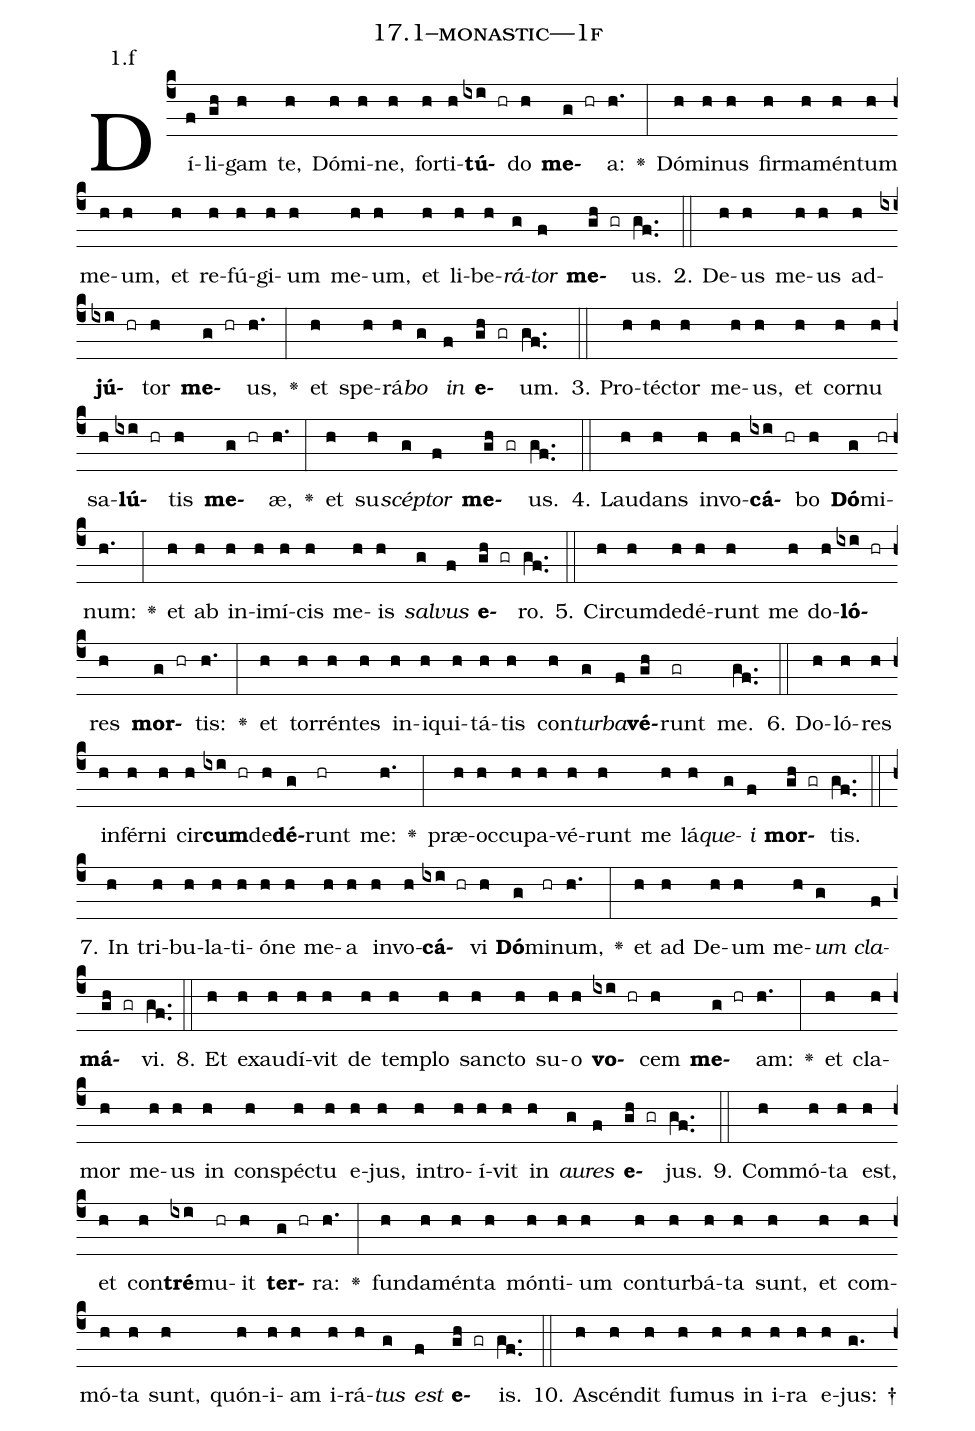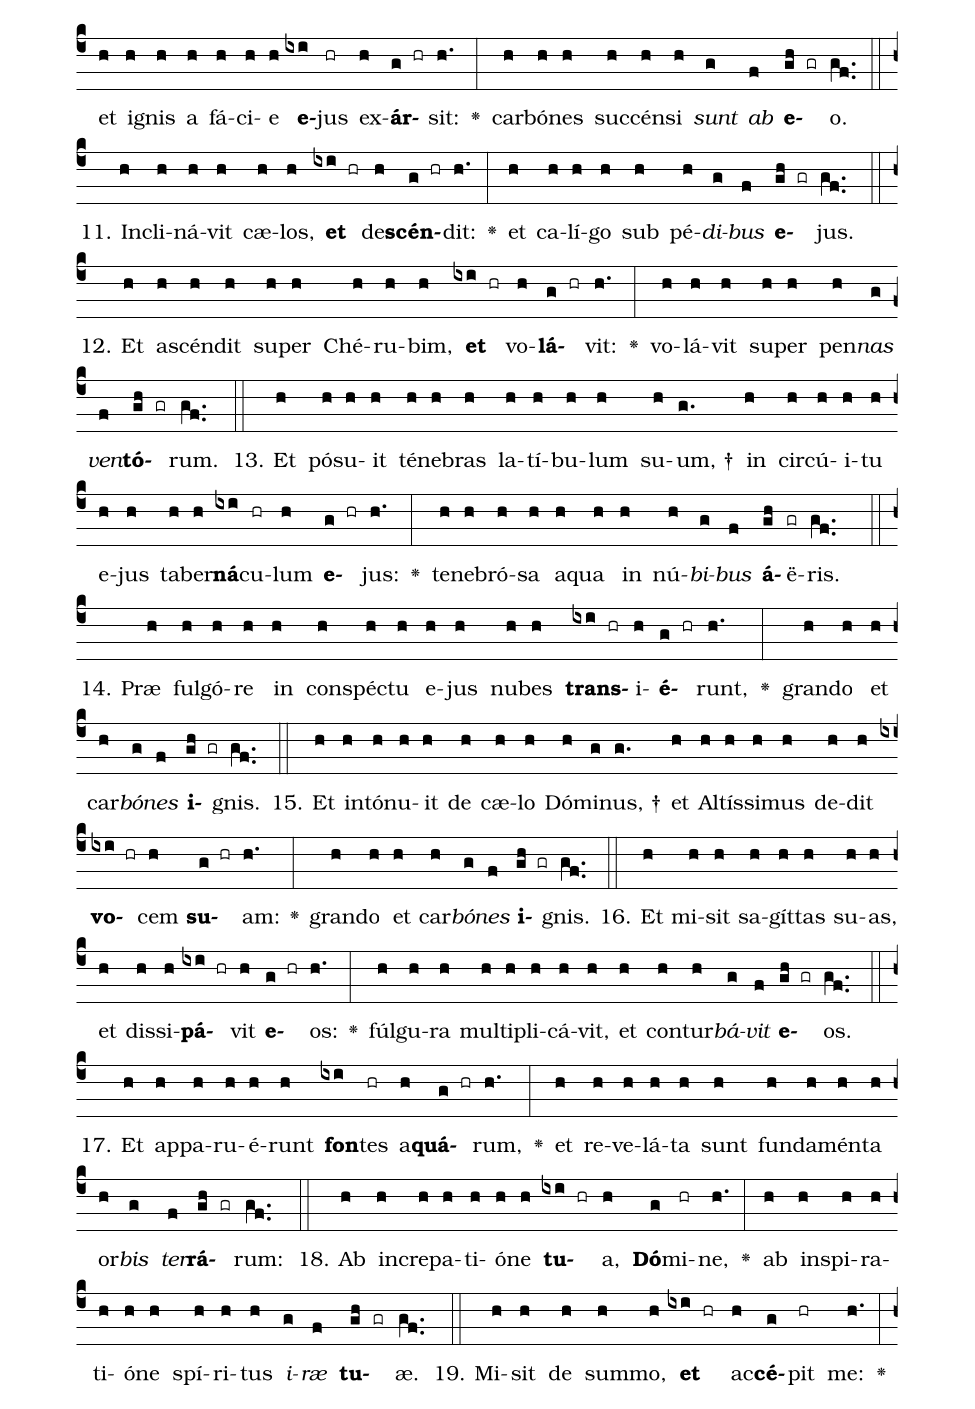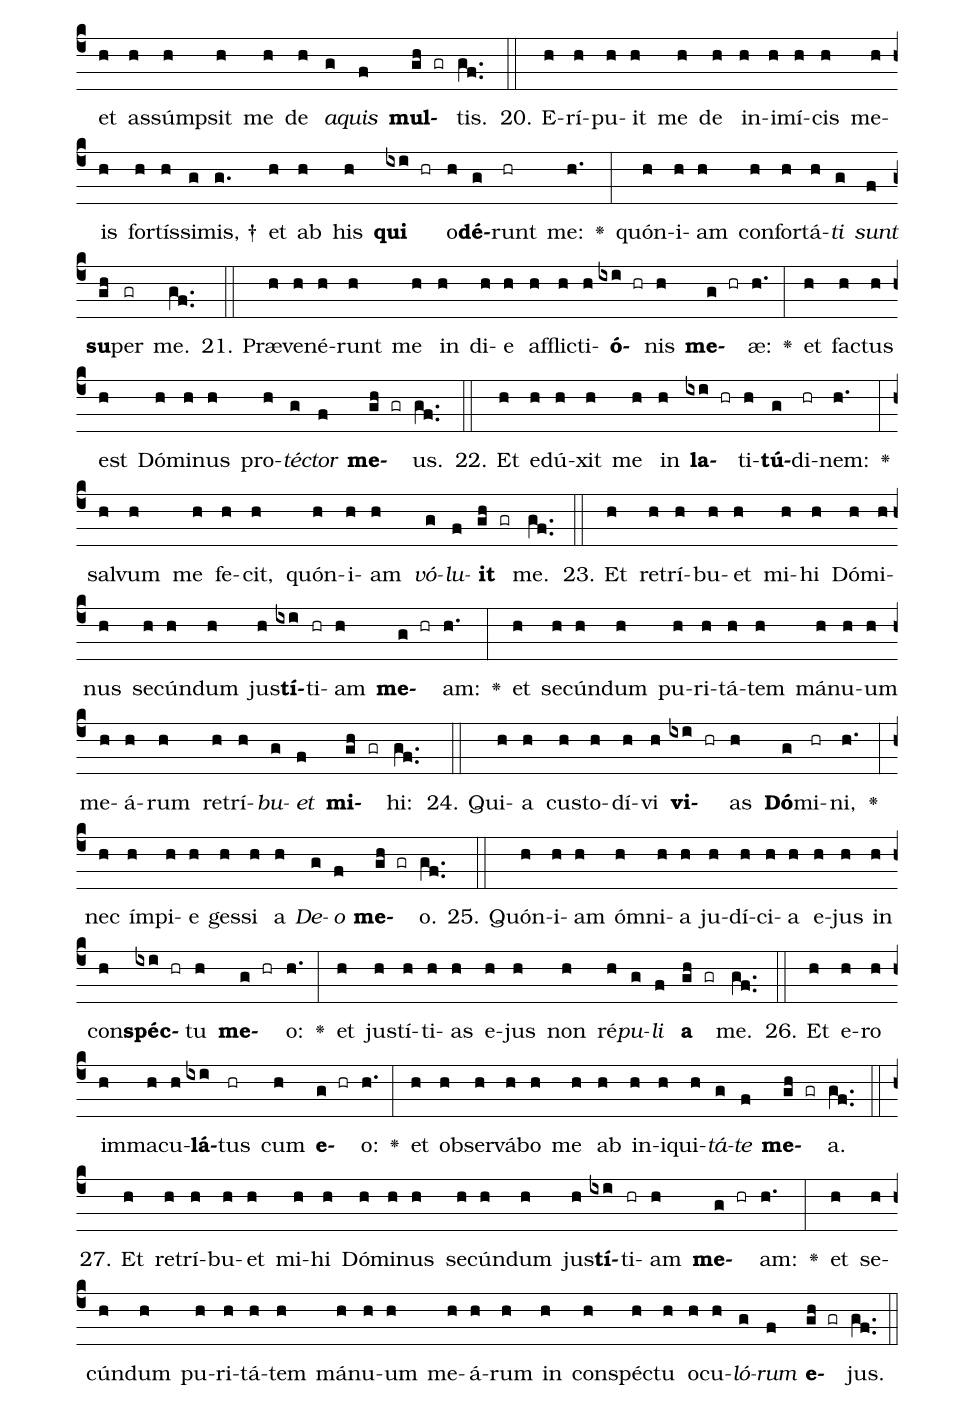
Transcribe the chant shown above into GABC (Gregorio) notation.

name: 17.1--monastic---1f;
annotation: 1.f;
%%
(c4)Dí(f)li(gh)gam(h) te,(h) Dó(h)mi(h)ne,(h) for(h)ti(h)<b>tú</b>(ixi hr)do(h) <b>me</b>(g hr)a:(h.) <v>\greheightstar</v>(:) Dó(h)mi(h)nus(h) fir(h)ma(h)mén(h)tum(h) me(h)um,(h) et(h) re(h)fú(h)gi(h)um(h) me(h)um,(h) et(h) li(h)be(h)<i>rá</i>(g)<i>tor</i>(f) <b>me</b>(gh gr)us.(gf..) (::)
2. De(h)us(h) me(h)us(h) ad(h)<b>jú</b>(ixi hr)tor(h) <b>me</b>(g hr)us,(h.) <v>\greheightstar</v>(:) et(h) spe(h)rá(h)<i>bo</i>(g) <i>in</i>(f) <b>e</b>(gh gr)um.(gf..) (::)
3. Pro(h)téc(h)tor(h) me(h)us,(h) et(h) cor(h)nu(h) sa(h)<b>lú</b>(ixi hr)tis(h) <b>me</b>(g hr)æ,(h.) <v>\greheightstar</v>(:) et(h) su(h)<i>scép</i>(g)<i>tor</i>(f) <b>me</b>(gh gr)us.(gf..) (::)
4. Lau(h)dans(h) in(h)vo(h)<b>cá</b>(ixi hr)bo(h) <b>Dó</b>(g)mi(hr)num:(h.) <v>\greheightstar</v>(:) et(h) ab(h) in(h)i(h)mí(h)cis(h) me(h)is(h) <i>sal</i>(g)<i>vus</i>(f) <b>e</b>(gh gr)ro.(gf..) (::)
5. Cir(h)cum(h)de(h)dé(h)runt(h) me(h) do(h)<b>ló</b>(ixi hr)res(h) <b>mor</b>(g hr)tis:(h.) <v>\greheightstar</v>(:) et(h) tor(h)rén(h)tes(h) in(h)i(h)qui(h)tá(h)tis(h) con(h)<i>tur</i>(g)<i>ba</i>(f)<b>vé</b>(gh)runt(gr) me.(gf..) (::)
6. Do(h)ló(h)res(h) in(h)fér(h)ni(h) cir(h)<b>cum</b>(ixi hr)de(h)<b>dé</b>(g)runt(hr) me:(h.) <v>\greheightstar</v>(:) præ(h)oc(h)cu(h)pa(h)vé(h)runt(h) me(h) lá(h)<i>que</i>(g)<i>i</i>(f) <b>mor</b>(gh gr)tis.(gf..) (::)
7. In(h) tri(h)bu(h)la(h)ti(h)ó(h)ne(h) me(h)a(h) in(h)vo(h)<b>cá</b>(ixi hr)vi(h) <b>Dó</b>(g)mi(hr)num,(h.) <v>\greheightstar</v>(:) et(h) ad(h) De(h)um(h) me(h)<i>um</i>(g) <i>cla</i>(f)<b>má</b>(gh gr)vi.(gf..) (::)
8. Et(h) ex(h)au(h)dí(h)vit(h) de(h) tem(h)plo(h) sanc(h)to(h) su(h)o(h) <b>vo</b>(ixi hr)cem(h) <b>me</b>(g hr)am:(h.) <v>\greheightstar</v>(:) et(h) cla(h)mor(h) me(h)us(h) in(h) con(h)spéc(h)tu(h) e(h)jus,(h) in(h)tro(h)í(h)vit(h) in(h) <i>au</i>(g)<i>res</i>(f) <b>e</b>(gh gr)jus.(gf..) (::)
9. Com(h)mó(h)ta(h) est,(h) et(h) con(h)<b>tré</b>(ixi)mu(hr)it(h) <b>ter</b>(g hr)ra:(h.) <v>\greheightstar</v>(:) fun(h)da(h)mén(h)ta(h) món(h)ti(h)um(h) con(h)tur(h)bá(h)ta(h) sunt,(h) et(h) com(h)mó(h)ta(h) sunt,(h) quón(h)i(h)am(h) i(h)rá(h)<i>tus</i>(g) <i>est</i>(f) <b>e</b>(gh gr)is.(gf..) (::)
10. A(h)scén(h)dit(h) fu(h)mus(h) in(h) i(h)ra(h) e(h)jus: †(g.) et(h) i(h)gnis(h) a(h) fá(h)ci(h)e(h) <b>e</b>(ixi)jus(hr) ex(h)<b>ár</b>(g hr)sit:(h.) <v>\greheightstar</v>(:) car(h)bó(h)nes(h) suc(h)cén(h)si(h) <i>sunt</i>(g) <i>ab</i>(f) <b>e</b>(gh gr)o.(gf..) (::)
11. In(h)cli(h)ná(h)vit(h) cæ(h)los,(h) <b>et</b>(ixi hr) de(h)<b>scén</b>(g hr)dit:(h.) <v>\greheightstar</v>(:) et(h) ca(h)lí(h)go(h) sub(h) pé(h)<i>di</i>(g)<i>bus</i>(f) <b>e</b>(gh gr)jus.(gf..) (::)
12. Et(h) a(h)scén(h)dit(h) su(h)per(h) Ché(h)ru(h)bim,(h) <b>et</b>(ixi hr) vo(h)<b>lá</b>(g hr)vit:(h.) <v>\greheightstar</v>(:) vo(h)lá(h)vit(h) su(h)per(h) pen(h)<i>nas</i>(g) <i>ven</i>(f)<b>tó</b>(gh gr)rum.(gf..) (::)
13. Et(h) pó(h)su(h)it(h) té(h)ne(h)bras(h) la(h)tí(h)bu(h)lum(h) su(h)um, †(g.) in(h) cir(h)cú(h)i(h)tu(h) e(h)jus(h) ta(h)ber(h)<b>ná</b>(ixi)cu(hr)lum(h) <b>e</b>(g hr)jus:(h.) <v>\greheightstar</v>(:) te(h)ne(h)bró(h)sa(h) a(h)qua(h) in(h) nú(h)<i>bi</i>(g)<i>bus</i>(f) <b>á</b>(gh)ë(gr)ris.(gf..) (::)
14. Præ(h) ful(h)gó(h)re(h) in(h) con(h)spéc(h)tu(h) e(h)jus(h) nu(h)bes(h) <b>trans</b>(ixi hr)i(h)<b>é</b>(g hr)runt,(h.) <v>\greheightstar</v>(:) gran(h)do(h) et(h) car(h)<i>bó</i>(g)<i>nes</i>(f) <b>i</b>(gh gr)gnis.(gf..) (::)
15. Et(h) in(h)tó(h)nu(h)it(h) de(h) cæ(h)lo(h) Dó(h)mi(g)nus, †(g.) et(h) Al(h)tís(h)si(h)mus(h) de(h)dit(h) <b>vo</b>(ixi hr)cem(h) <b>su</b>(g hr)am:(h.) <v>\greheightstar</v>(:) gran(h)do(h) et(h) car(h)<i>bó</i>(g)<i>nes</i>(f) <b>i</b>(gh gr)gnis.(gf..) (::)
16. Et(h) mi(h)sit(h) sa(h)gít(h)tas(h) su(h)as,(h) et(h) dis(h)si(h)<b>pá</b>(ixi hr)vit(h) <b>e</b>(g hr)os:(h.) <v>\greheightstar</v>(:) fúl(h)gu(h)ra(h) mul(h)ti(h)pli(h)cá(h)vit,(h) et(h) con(h)tur(h)<i>bá</i>(g)<i>vit</i>(f) <b>e</b>(gh gr)os.(gf..) (::)
17. Et(h) ap(h)pa(h)ru(h)é(h)runt(h) <b>fon</b>(ixi)tes(hr) a(h)<b>quá</b>(g hr)rum,(h.) <v>\greheightstar</v>(:) et(h) re(h)ve(h)lá(h)ta(h) sunt(h) fun(h)da(h)mén(h)ta(h) or(h)<i>bis</i>(g) <i>ter</i>(f)<b>rá</b>(gh gr)rum:(gf..) (::)
18. Ab(h) in(h)cre(h)pa(h)ti(h)ó(h)ne(h) <b>tu</b>(ixi hr)a,(h) <b>Dó</b>(g)mi(hr)ne,(h.) <v>\greheightstar</v>(:) ab(h) in(h)spi(h)ra(h)ti(h)ó(h)ne(h) spí(h)ri(h)tus(h) <i>i</i>(g)<i>ræ</i>(f) <b>tu</b>(gh gr)æ.(gf..) (::)
19. Mi(h)sit(h) de(h) sum(h)mo,(h) <b>et</b>(ixi hr) ac(h)<b>cé</b>(g)pit(hr) me:(h.) <v>\greheightstar</v>(:) et(h) as(h)súmp(h)sit(h) me(h) de(h) <i>a</i>(g)<i>quis</i>(f) <b>mul</b>(gh gr)tis.(gf..) (::)
20. E(h)rí(h)pu(h)it(h) me(h) de(h) in(h)i(h)mí(h)cis(h) me(h)is(h) for(h)tís(h)si(g)mis, †(g.) et(h) ab(h) his(h) <b>qui</b>(ixi hr) o(h)<b>dé</b>(g)runt(hr) me:(h.) <v>\greheightstar</v>(:) quón(h)i(h)am(h) con(h)for(h)tá(h)<i>ti</i>(g) <i>sunt</i>(f) <b>su</b>(gh)per(gr) me.(gf..) (::)
21. Præ(h)ve(h)né(h)runt(h) me(h) in(h) di(h)e(h) af(h)flic(h)ti(h)<b>ó</b>(ixi hr)nis(h) <b>me</b>(g hr)æ:(h.) <v>\greheightstar</v>(:) et(h) fac(h)tus(h) est(h) Dó(h)mi(h)nus(h) pro(h)<i>téc</i>(g)<i>tor</i>(f) <b>me</b>(gh gr)us.(gf..) (::)
22. Et(h) e(h)dú(h)xit(h) me(h) in(h) <b>la</b>(ixi hr)ti(h)<b>tú</b>(g)di(hr)nem:(h.) <v>\greheightstar</v>(:) sal(h)vum(h) me(h) fe(h)cit,(h) quón(h)i(h)am(h) <i>vó</i>(g)<i>lu</i>(f)<b>it</b>(gh gr) me.(gf..) (::)
23. Et(h) re(h)trí(h)bu(h)et(h) mi(h)hi(h) Dó(h)mi(h)nus(h) se(h)cún(h)dum(h) jus(h)<b>tí</b>(ixi)ti(hr)am(h) <b>me</b>(g hr)am:(h.) <v>\greheightstar</v>(:) et(h) se(h)cún(h)dum(h) pu(h)ri(h)tá(h)tem(h) má(h)nu(h)um(h) me(h)á(h)rum(h) re(h)trí(h)<i>bu</i>(g)<i>et</i>(f) <b>mi</b>(gh gr)hi:(gf..) (::)
24. Qui(h)a(h) cus(h)to(h)dí(h)vi(h) <b>vi</b>(ixi hr)as(h) <b>Dó</b>(g)mi(hr)ni,(h.) <v>\greheightstar</v>(:) nec(h) ím(h)pi(h)e(h) ges(h)si(h) a(h) <i>De</i>(g)<i>o</i>(f) <b>me</b>(gh gr)o.(gf..) (::)
25. Quón(h)i(h)am(h) óm(h)ni(h)a(h) ju(h)dí(h)ci(h)a(h) e(h)jus(h) in(h) con(h)<b>spéc</b>(ixi hr)tu(h) <b>me</b>(g hr)o:(h.) <v>\greheightstar</v>(:) et(h) jus(h)tí(h)ti(h)as(h) e(h)jus(h) non(h) ré(h)<i>pu</i>(g)<i>li</i>(f) <b>a</b>(gh gr) me.(gf..) (::)
26. Et(h) e(h)ro(h) im(h)ma(h)cu(h)<b>lá</b>(ixi)tus(hr) cum(h) <b>e</b>(g hr)o:(h.) <v>\greheightstar</v>(:) et(h) ob(h)ser(h)vá(h)bo(h) me(h) ab(h) in(h)i(h)qui(h)<i>tá</i>(g)<i>te</i>(f) <b>me</b>(gh gr)a.(gf..) (::)
27. Et(h) re(h)trí(h)bu(h)et(h) mi(h)hi(h) Dó(h)mi(h)nus(h) se(h)cún(h)dum(h) jus(h)<b>tí</b>(ixi)ti(hr)am(h) <b>me</b>(g hr)am:(h.) <v>\greheightstar</v>(:) et(h) se(h)cún(h)dum(h) pu(h)ri(h)tá(h)tem(h) má(h)nu(h)um(h) me(h)á(h)rum(h) in(h) con(h)spéc(h)tu(h) o(h)cu(h)<i>ló</i>(g)<i>rum</i>(f) <b>e</b>(gh gr)jus.(gf..) (::)
